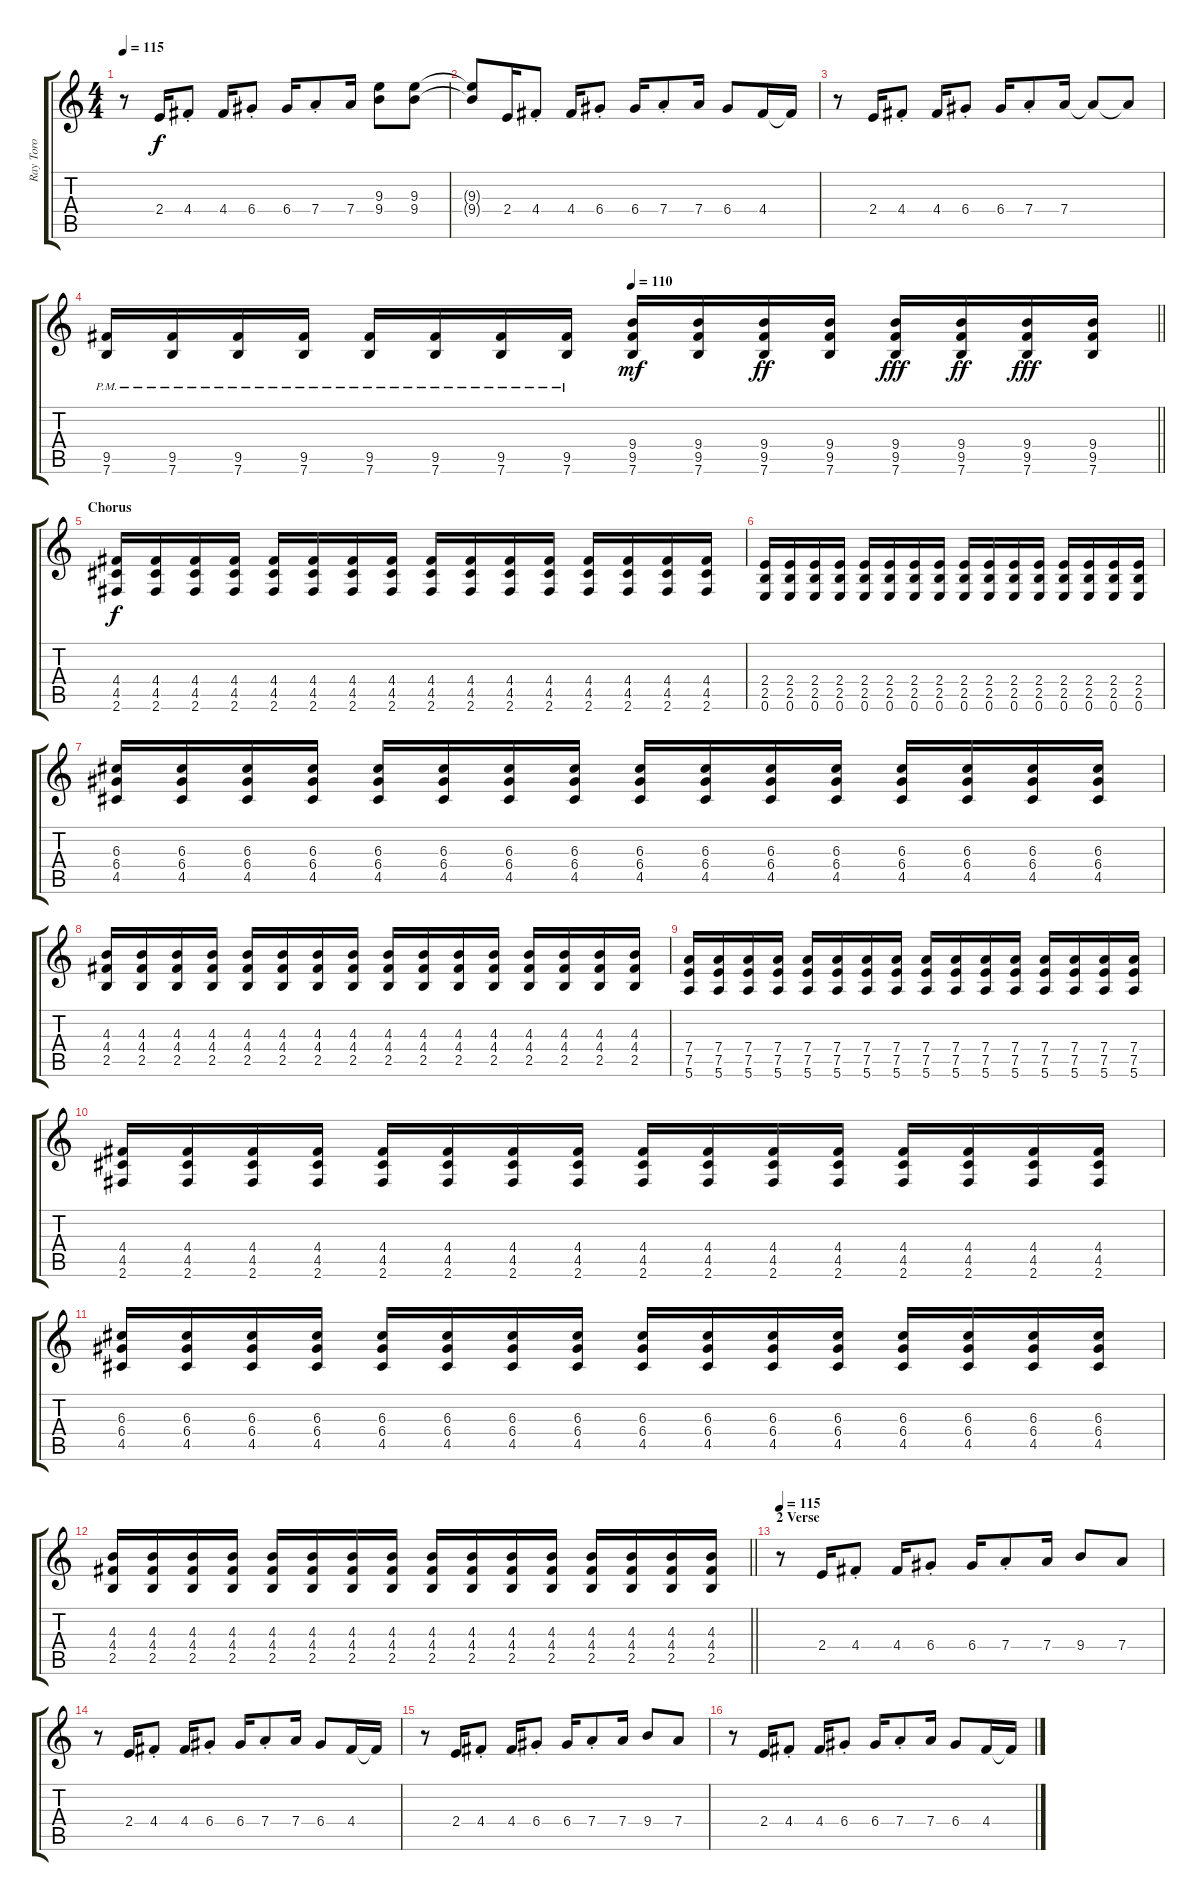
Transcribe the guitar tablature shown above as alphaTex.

\track ("Ray Toro " "Ray Toro ") {instrument electricguitarjazz}
\staff {score tabs}
\tuning (E4 B3 G3 D3 A2 E2) {hide}
\ts (4 4)
\tempo 115
\clef g2
\ks c
r.8{dy f volume 12} 2.4.16 4.4{st}.8 4.4.16 6.4{st}.8 6.4.16 7.4{st}.8 7.4.16 (9.3 9.4).8 (9.3 9.4).8 |
(9.3{t} 9.4{t}).8 2.4.16 4.4{st}.8 4.4.16 6.4{st}.8 6.4.16 7.4{st}.8 7.4.16 6.4.8 4.4.16 4.4{t}.16 |
r.8{volume 12} 2.4.16 4.4{st}.8 4.4.16 6.4{st}.8 6.4.16 7.4{st}.8 7.4.16 7.4{t}.8 7.4{t}.8 |
\tempo (110 0.5)
\barLineRight lightlight
(9.5{pm} 7.6{pm}).16{instrument distortionguitar} (9.5{pm} 7.6{pm}).16 (9.5{pm} 7.6{pm}).16 (9.5{pm} 7.6{pm}).16 (9.5{pm} 7.6{pm}).16 (9.5{pm} 7.6{pm}).16 (9.5{pm} 7.6{pm}).16 (9.5{pm} 7.6{pm}).16 (9.4 9.5 7.6).16{dy mf} (9.4 9.5 7.6).16 (9.4 9.5 7.6).16{dy ff} (9.4 9.5 7.6).16 (9.4 9.5 7.6).16{dy fff} (9.4 9.5 7.6).16{dy ff} (9.4 9.5 7.6).16{dy fff} (9.4 9.5 7.6).16 |
\section ("" "Chorus")
(4.4 4.5 2.6).16{dy f} (4.4 4.5 2.6).16 (4.4 4.5 2.6).16 (4.4 4.5 2.6).16 (4.4 4.5 2.6).16 (4.4 4.5 2.6).16 (4.4 4.5 2.6).16 (4.4 4.5 2.6).16 (4.4 4.5 2.6).16 (4.4 4.5 2.6).16 (4.4 4.5 2.6).16 (4.4 4.5 2.6).16 (4.4 4.5 2.6).16 (4.4 4.5 2.6).16 (4.4 4.5 2.6).16 (4.4 4.5 2.6).16 |
(2.4 2.5 0.6).16 (2.4 2.5 0.6).16 (2.4 2.5 0.6).16 (2.4 2.5 0.6).16 (2.4 2.5 0.6).16 (2.4 2.5 0.6).16 (2.4 2.5 0.6).16 (2.4 2.5 0.6).16 (2.4 2.5 0.6).16 (2.4 2.5 0.6).16 (2.4 2.5 0.6).16 (2.4 2.5 0.6).16 (2.4 2.5 0.6).16 (2.4 2.5 0.6).16 (2.4 2.5 0.6).16 (2.4 2.5 0.6).16 |
(6.3 6.4 4.5).16 (6.3 6.4 4.5).16 (6.3 6.4 4.5).16 (6.3 6.4 4.5).16 (6.3 6.4 4.5).16 (6.3 6.4 4.5).16 (6.3 6.4 4.5).16 (6.3 6.4 4.5).16 (6.3 6.4 4.5).16 (6.3 6.4 4.5).16 (6.3 6.4 4.5).16 (6.3 6.4 4.5).16 (6.3 6.4 4.5).16 (6.3 6.4 4.5).16 (6.3 6.4 4.5).16 (6.3 6.4 4.5).16 |
(4.3 4.4 2.5).16 (4.3 4.4 2.5).16 (4.3 4.4 2.5).16 (4.3 4.4 2.5).16 (4.3 4.4 2.5).16 (4.3 4.4 2.5).16 (4.3 4.4 2.5).16 (4.3 4.4 2.5).16 (4.3 4.4 2.5).16 (4.3 4.4 2.5).16 (4.3 4.4 2.5).16 (4.3 4.4 2.5).16 (4.3 4.4 2.5).16 (4.3 4.4 2.5).16 (4.3 4.4 2.5).16 (4.3 4.4 2.5).16 |
(7.4 7.5 5.6).16 (7.4 7.5 5.6).16 (7.4 7.5 5.6).16 (7.4 7.5 5.6).16 (7.4 7.5 5.6).16 (7.4 7.5 5.6).16 (7.4 7.5 5.6).16 (7.4 7.5 5.6).16 (7.4 7.5 5.6).16 (7.4 7.5 5.6).16 (7.4 7.5 5.6).16 (7.4 7.5 5.6).16 (7.4 7.5 5.6).16 (7.4 7.5 5.6).16 (7.4 7.5 5.6).16 (7.4 7.5 5.6).16 |
(4.4 4.5 2.6).16 (4.4 4.5 2.6).16 (4.4 4.5 2.6).16 (4.4 4.5 2.6).16 (4.4 4.5 2.6).16 (4.4 4.5 2.6).16 (4.4 4.5 2.6).16 (4.4 4.5 2.6).16 (4.4 4.5 2.6).16 (4.4 4.5 2.6).16 (4.4 4.5 2.6).16 (4.4 4.5 2.6).16 (4.4 4.5 2.6).16 (4.4 4.5 2.6).16 (4.4 4.5 2.6).16 (4.4 4.5 2.6).16 |
(6.3 6.4 4.5).16 (6.3 6.4 4.5).16 (6.3 6.4 4.5).16 (6.3 6.4 4.5).16 (6.3 6.4 4.5).16 (6.3 6.4 4.5).16 (6.3 6.4 4.5).16 (6.3 6.4 4.5).16 (6.3 6.4 4.5).16 (6.3 6.4 4.5).16 (6.3 6.4 4.5).16 (6.3 6.4 4.5).16 (6.3 6.4 4.5).16 (6.3 6.4 4.5).16 (6.3 6.4 4.5).16 (6.3 6.4 4.5).16 |
\barLineRight lightlight
(4.3 4.4 2.5).16 (4.3 4.4 2.5).16 (4.3 4.4 2.5).16 (4.3 4.4 2.5).16 (4.3 4.4 2.5).16 (4.3 4.4 2.5).16 (4.3 4.4 2.5).16 (4.3 4.4 2.5).16 (4.3 4.4 2.5).16 (4.3 4.4 2.5).16 (4.3 4.4 2.5).16 (4.3 4.4 2.5).16 (4.3 4.4 2.5).16 (4.3 4.4 2.5).16 (4.3 4.4 2.5).16 (4.3 4.4 2.5).16 |
\section ("" "2 Verse")
\tempo 115
r.8{volume 14 instrument electricguitarjazz} 2.4.16 4.4{st}.8 4.4.16 6.4{st}.8 6.4.16 7.4{st}.8 7.4.16 9.4.8 7.4.8 |
r.8 2.4.16 4.4{st}.8 4.4.16 6.4{st}.8 6.4.16 7.4{st}.8 7.4.16 6.4.8 4.4.16 4.4{t}.16 |
r.8 2.4.16 4.4{st}.8 4.4.16 6.4{st}.8 6.4.16 7.4{st}.8 7.4.16 9.4.8 7.4.8 |
r.8 2.4.16 4.4{st}.8 4.4.16 6.4{st}.8 6.4.16 7.4{st}.8 7.4.16 6.4.8 4.4.16 4.4{t}.16
